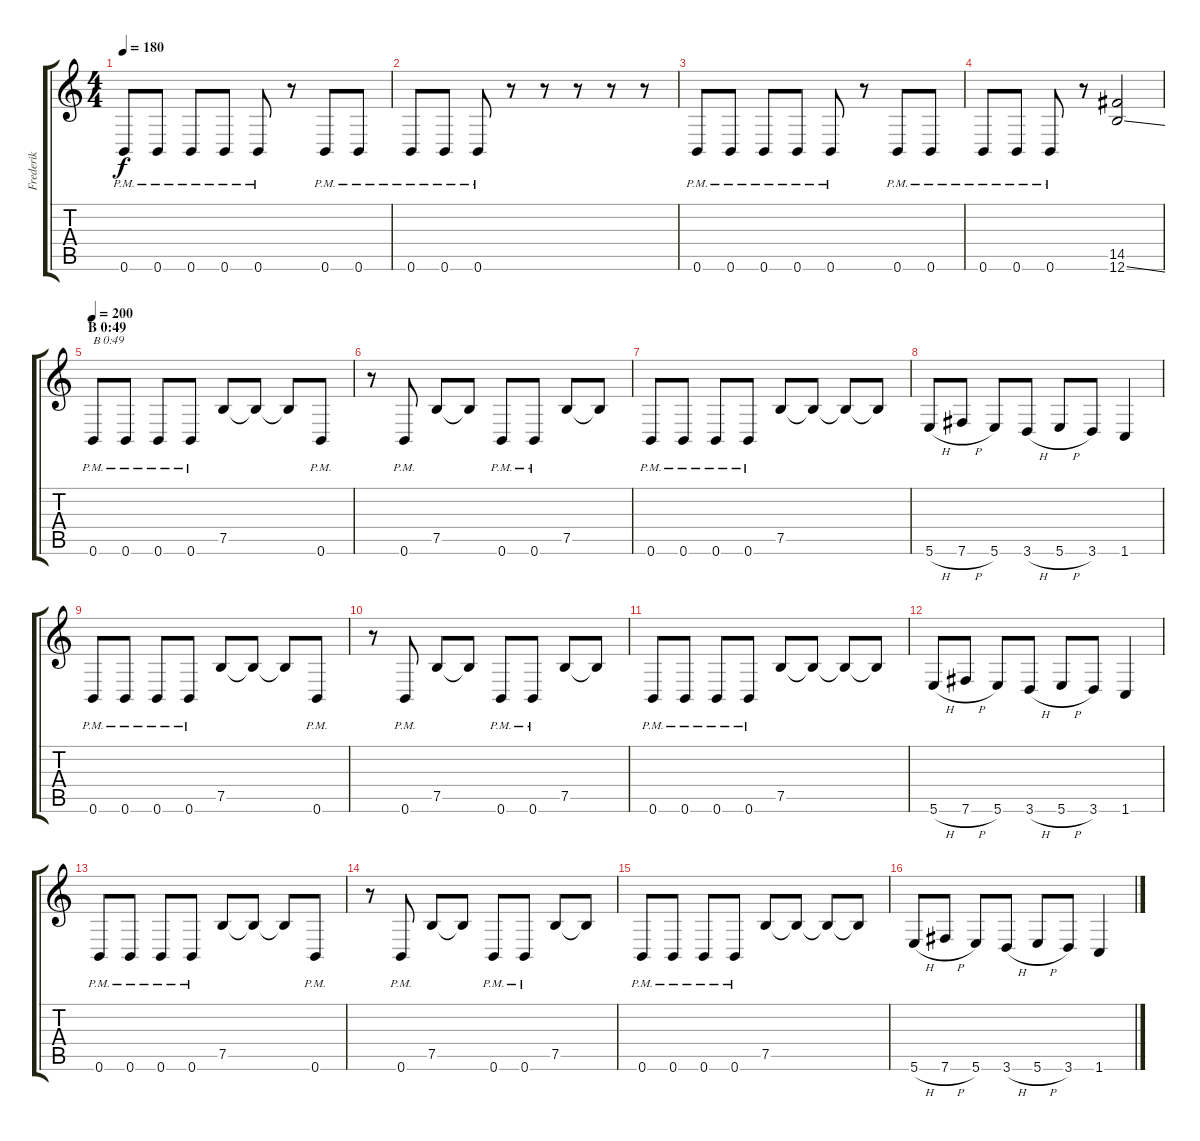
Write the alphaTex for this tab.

\track ("Frederik" "Frederik") {instrument distortionguitar}
\staff {score tabs}
\tuning (B3 Gb3 D3 A2 E2 B1) {hide}
\ts (4 4)
\tempo 180
\clef g2
\ks c
0.6{pm}.8{dy f} 0.6{pm}.8 0.6{pm}.8 0.6{pm}.8 0.6{pm}.8 r.8 0.6{pm}.8 0.6{pm}.8 |
0.6{pm}.8 0.6{pm}.8 0.6{pm}.8 r.8 r.8 r.8 r.8 r.8 |
0.6{pm}.8 0.6{pm}.8 0.6{pm}.8 0.6{pm}.8 0.6{pm}.8 r.8 0.6{pm}.8 0.6{pm}.8 |
0.6{pm}.8 0.6{pm}.8 0.6{pm}.8 r.8 (14.5 12.6{ss}).2 |
\section ("" "B 0:49")
\tempo 200
0.6{pm}.8{txt "B 0:49"} 0.6{pm}.8 0.6{pm}.8 0.6{pm}.8 7.5.8 7.5{t}.8 7.5{t}.8 0.6{pm}.8 |
r.8 0.6{pm}.8 7.5.8 7.5{t}.8 0.6{pm}.8 0.6{pm}.8 7.5.8 7.5{t}.8 |
0.6{pm}.8 0.6{pm}.8 0.6{pm}.8 0.6{pm}.8 7.5.8 7.5{t}.8 7.5{t}.8 7.5{t}.8 |
5.6{h}.8 7.6{h}.8 5.6.8 3.6{h}.8 5.6{h}.8 3.6.8 1.6.4 |
0.6{pm}.8 0.6{pm}.8 0.6{pm}.8 0.6{pm}.8 7.5.8 7.5{t}.8 7.5{t}.8 0.6{pm}.8 |
r.8 0.6{pm}.8 7.5.8 7.5{t}.8 0.6{pm}.8 0.6{pm}.8 7.5.8 7.5{t}.8 |
0.6{pm}.8 0.6{pm}.8 0.6{pm}.8 0.6{pm}.8 7.5.8 7.5{t}.8 7.5{t}.8 7.5{t}.8 |
5.6{h}.8 7.6{h}.8 5.6.8 3.6{h}.8 5.6{h}.8 3.6.8 1.6.4 |
0.6{pm}.8 0.6{pm}.8 0.6{pm}.8 0.6{pm}.8 7.5.8 7.5{t}.8 7.5{t}.8 0.6{pm}.8 |
r.8 0.6{pm}.8 7.5.8 7.5{t}.8 0.6{pm}.8 0.6{pm}.8 7.5.8 7.5{t}.8 |
0.6{pm}.8 0.6{pm}.8 0.6{pm}.8 0.6{pm}.8 7.5.8 7.5{t}.8 7.5{t}.8 7.5{t}.8 |
5.6{h}.8 7.6{h}.8 5.6.8 3.6{h}.8 5.6{h}.8 3.6.8 1.6.4
